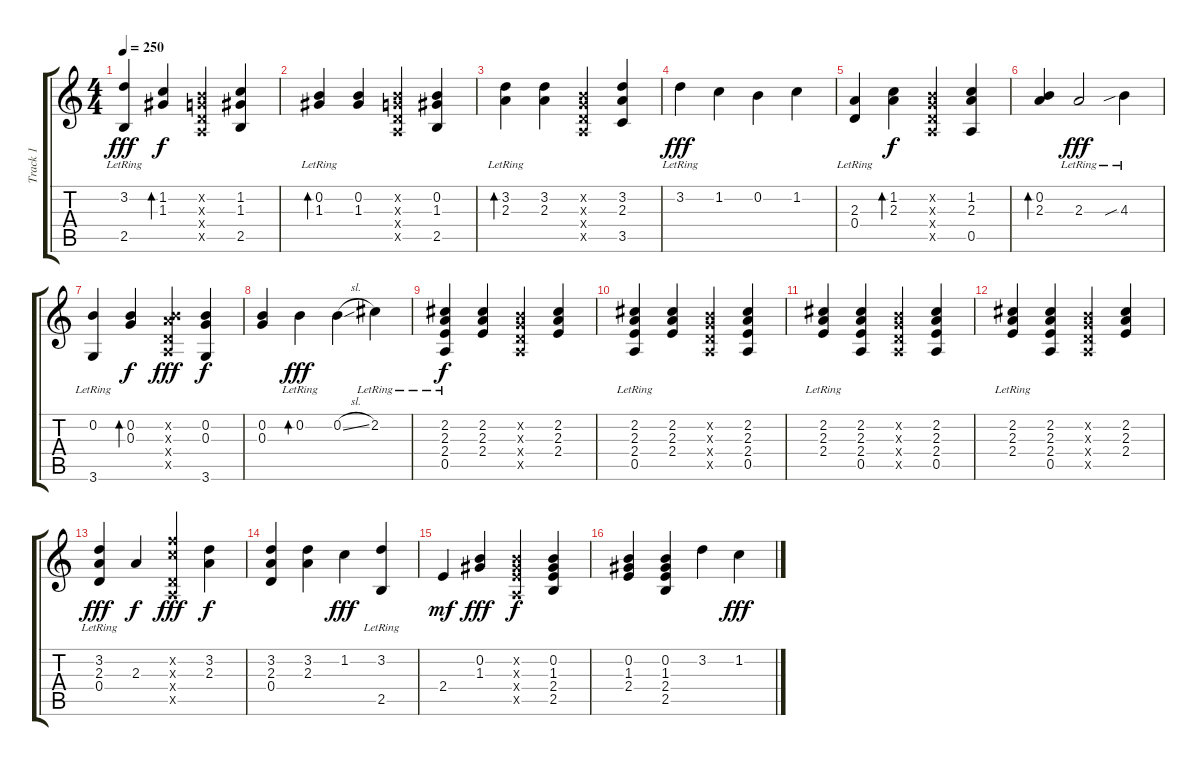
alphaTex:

\track ("Track 1" "Track 1") {instrument acousticguitarsteel}
\staff {score tabs}
\tuning (E4 B3 G3 D3 A2 E2) {hide}
\ts (4 4)
\tempo 250
\clef g2
\ks c
(3.2{lr} 2.5).4{dy fff} (1.2 1.3).4{bd 60 dy f} (0.2{x} 0.3{x} 0.4{x} 0.5{x}).4 (1.2 1.3 2.5).4 |
(0.2{lr} 1.3).4{bd 60} (0.2 1.3).4 (0.2{x} 0.3{x} 0.4{x} 0.5{x}).4 (0.2 1.3 2.5).4 |
(3.2{lr} 2.3).4{bd 60} (3.2 2.3).4 (0.2{x} 0.3{x} 0.4{x} 0.5{x}).4 (3.2 2.3 3.5).4 |
3.2{lr}.4{dy fff} 1.2.4 0.2.4 1.2.4 |
(2.3{lr} 0.4).4 (1.2 2.3).4{bd 60 dy f} (0.2{x} 0.3{x} 0.4{x} 0.5{x}).4 (1.2 2.3 0.5).4 |
(0.2 2.3).4{bd 60} 2.3{lr}.2{dy fff} 4.3{sib lr}.4 |
(0.2{lr} 3.6).4 (0.2 0.3).4{bd 60 dy f} (0.2{x} 2.3{x} 0.4{x} 0.5{x}).4{dy fff} (0.2 0.3 3.6).4{dy f} |
(0.2 0.3).4 0.2{lr}.4{bd 60 dy fff} 0.2{sl}.4 2.2{lr}.4 |
(2.2{lr} 2.3 2.4 0.5).4{dy f} (2.2 2.3 2.4).4 (0.2{x} 0.3{x} 0.4{x} 0.5{x}).4 (2.2 2.3 2.4).4 |
(2.2{lr} 2.3{lr} 2.4{lr} 0.5{lr}).4 (2.2 2.3 2.4).4 (0.2{x} 0.3{x} 0.4{x} 0.5{x}).4 (2.2 2.3 2.4 0.5).4 |
(2.2{lr} 2.3{lr} 2.4{lr}).4 (2.2 2.3 2.4 0.5).4 (0.2{x} 0.3{x} 0.4{x} 0.5{x}).4 (2.2 2.3 2.4 0.5).4 |
(2.2{lr} 2.3{lr} 2.4{lr}).4 (2.2 2.3 2.4 0.5).4 (0.2{x} 0.3{x} 0.4{x} 0.5{x}).4 (2.2 2.3 2.4).4 |
(3.2{lr} 2.3 0.4{lr}).4{dy fff} 2.3.4{dy f} (6.2{x} 5.3{x} 0.4{x} 0.5{x}).4{dy fff} (3.2 2.3).4{dy f} |
(3.2 2.3 0.4).4 (3.2 2.3).4 1.2.4{dy fff} (3.2{lr} 2.5{lr}).4 |
2.4.4{dy mf} (0.2 1.3).4{dy fff} (0.2{x} 1.3{x} 2.4{x} 0.5{x}).4{dy f} (0.2 1.3 2.4 2.5).4 |
(0.2 1.3 2.4).4 (0.2 1.3 2.4 2.5).4 3.2.4 1.2.4{dy fff}
